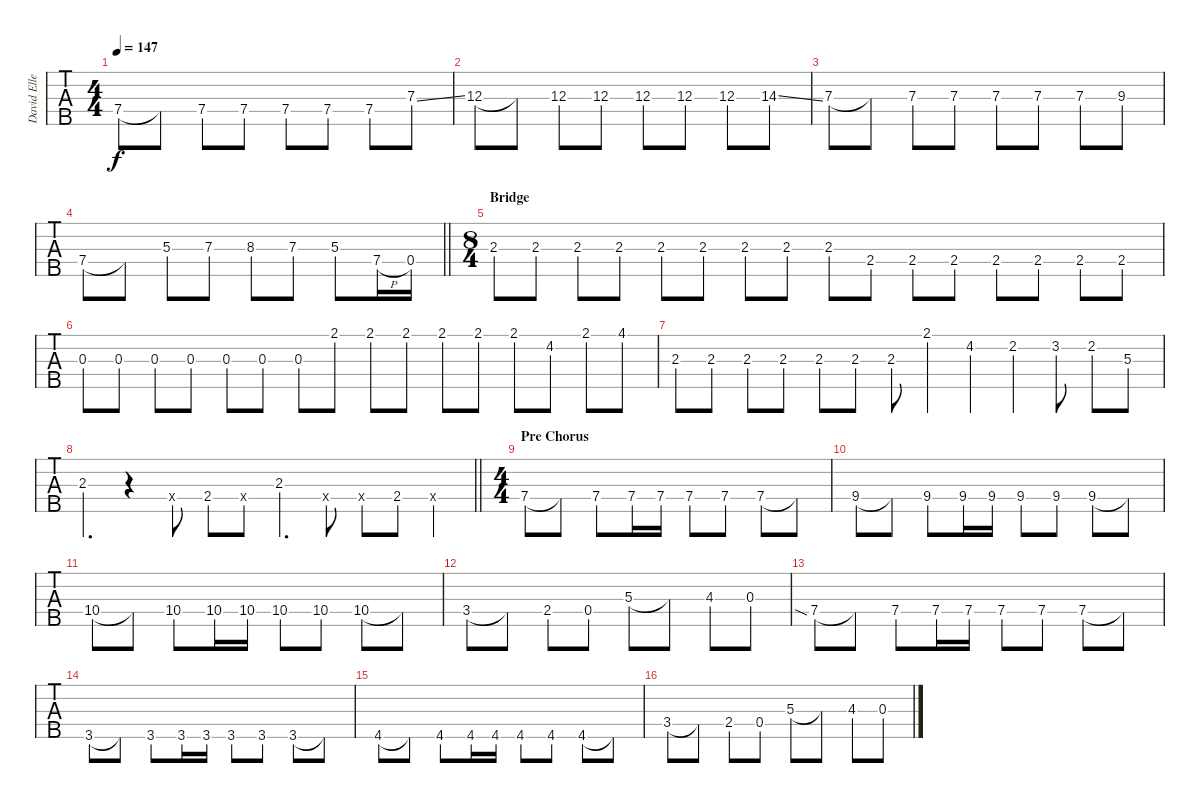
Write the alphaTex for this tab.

\track ("David Ellefson" "David Elle") {instrument electricbasspick}
\staff {tabs}
\tuning (G2 D2 A1 E1 B0) {hide}
\ts (4 4)
\tempo 147
\clef f4
\ks c
7.4.8{dy f} 7.4{t}.8 7.4.8 7.4.8 7.4.8 7.4.8 7.4.8 7.3{ss}.8 |
12.3.8 12.3{t}.8 12.3.8 12.3.8 12.3.8 12.3.8 12.3.8 14.3{ss}.8 |
7.3.8 7.3{t}.8 7.3.8 7.3.8 7.3.8 7.3.8 7.3.8 9.3.8 |
\barLineRight lightlight
7.4.8 7.4{t}.8 5.3.8 7.3.8 8.3.8 7.3.8 5.3.8 7.4{h}.16 0.4.16 |
\ts (8 4)
\section ("" "Bridge")
2.3.8 2.3.8 2.3.8 2.3.8 2.3.8 2.3.8 2.3.8 2.3.8 2.3.8 2.4.8 2.4.8 2.4.8 2.4.8 2.4.8 2.4.8 2.4.8 |
0.3.8 0.3.8 0.3.8 0.3.8 0.3.8 0.3.8 0.3.8 2.1.8 2.1.8 2.1.8 2.1.8 2.1.8 2.1.8 4.2.8 2.1.8 4.1.8 |
2.3.8 2.3.8 2.3.8 2.3.8 2.3.8 2.3.8 2.3.8 2.1.4 4.2.4 2.2.4 3.2.8 2.2.8 5.3.8 |
\barLineRight lightlight
2.3.4{d} r.4 0.4{x}.8 2.4.8 2.4{x}.8 2.3.4{d} 0.4{x}.8 0.4{x}.8 2.4.8 0.4{x}.4 |
\ts (4 4)
\section ("" "Pre Chorus")
7.4.8 7.4{t}.8 7.4.8 7.4.16 7.4.16 7.4.8 7.4.8 7.4.8 7.4{t}.8 |
9.4.8 9.4{t}.8 9.4.8 9.4.16 9.4.16 9.4.8 9.4.8 9.4.8 9.4{t}.8 |
10.4.8 10.4{t}.8 10.4.8 10.4.16 10.4.16 10.4.8 10.4.8 10.4.8 10.4{t}.8 |
3.4.8 3.4{t}.8 2.4.8 0.4.8 5.3.8 5.3{t}.8 4.3.8 0.3.8 |
7.4{sia}.8 7.4{t}.8 7.4.8 7.4.16 7.4.16 7.4.8 7.4.8 7.4.8 7.4{t}.8 |
3.5.8 3.5{t}.8 3.5.8 3.5.16 3.5.16 3.5.8 3.5.8 3.5.8 3.5{t}.8 |
4.5.8 4.5{t}.8 4.5.8 4.5.16 4.5.16 4.5.8 4.5.8 4.5.8 4.5{t}.8 |
3.4.8 3.4{t}.8 2.4.8 0.4.8 5.3.8 5.3{t}.8 4.3.8 0.3.8
